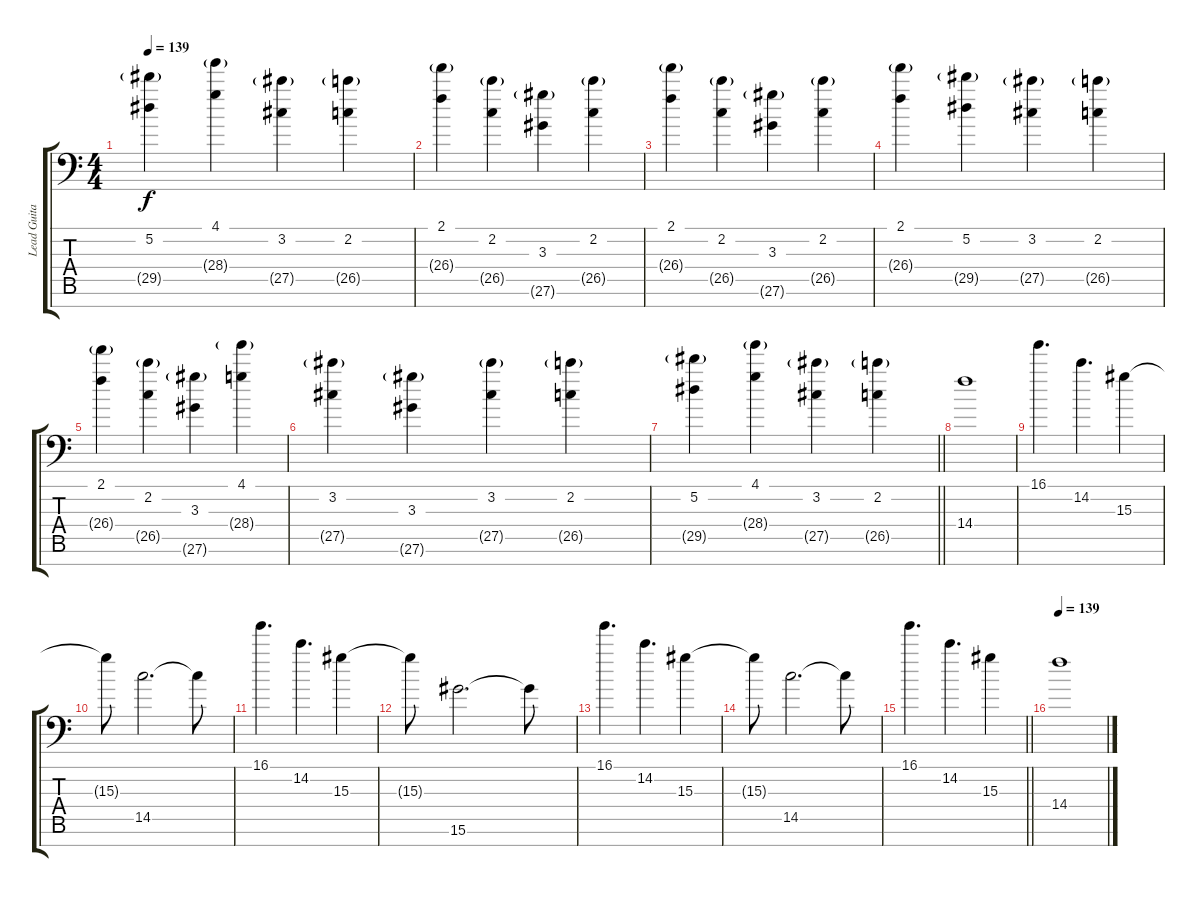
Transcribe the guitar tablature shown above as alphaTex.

\track ("Lead Guitar #1" "Lead Guita") {instrument electricguitarmuted}
\staff {score tabs}
\tuning (Eb4 Bb3 F3 Eb3 Bb2 F2 Bb1) {hide}
\ts (4 4)
\tempo 139
\clef f4
\ks c
(5.2 29.5{g}).4{dy f} (4.1 28.4{g}).4 (3.2 27.5{g}).4 (2.2 26.5{g}).4 |
(2.1 26.4{g}).4 (2.2 26.5{g}).4 (3.3 27.6{g}).4 (2.2 26.5{g}).4 |
(2.1 26.4{g}).4 (2.2 26.5{g}).4 (3.3 27.6{g}).4 (2.2 26.5{g}).4 |
(2.1 26.4{g}).4 (5.2 29.5{g}).4 (3.2 27.5{g}).4 (2.2 26.5{g}).4 |
(2.1 26.4{g}).4 (2.2 26.5{g}).4 (3.3 27.6{g}).4 (4.1 28.4{g}).4 |
(3.2 27.5{g}).4 (3.3 27.6{g}).4 (3.2 27.5{g}).4 (2.2 26.5{g}).4 |
\barLineRight lightlight
(5.2 29.5{g}).4 (4.1 28.4{g}).4 (3.2 27.5{g}).4 (2.2 26.5{g}).4 |
\section ("" "")
14.4.1 |
16.1.4{d} 14.2.4{d} 15.3.4 |
15.3{t}.8 14.5.2{d} 14.5{t}.8 |
16.1.4{d} 14.2.4{d} 15.3.4 |
15.3{t}.8 15.6.2{d} 15.6{t}.8 |
16.1.4{d} 14.2.4{d} 15.3.4 |
15.3{t}.8 14.5.2{d} 14.5{t}.8 |
\barLineRight lightlight
16.1.4{d} 14.2.4{d} 15.3.4 |
\section ("" "")
\tempo 139
14.4.1
